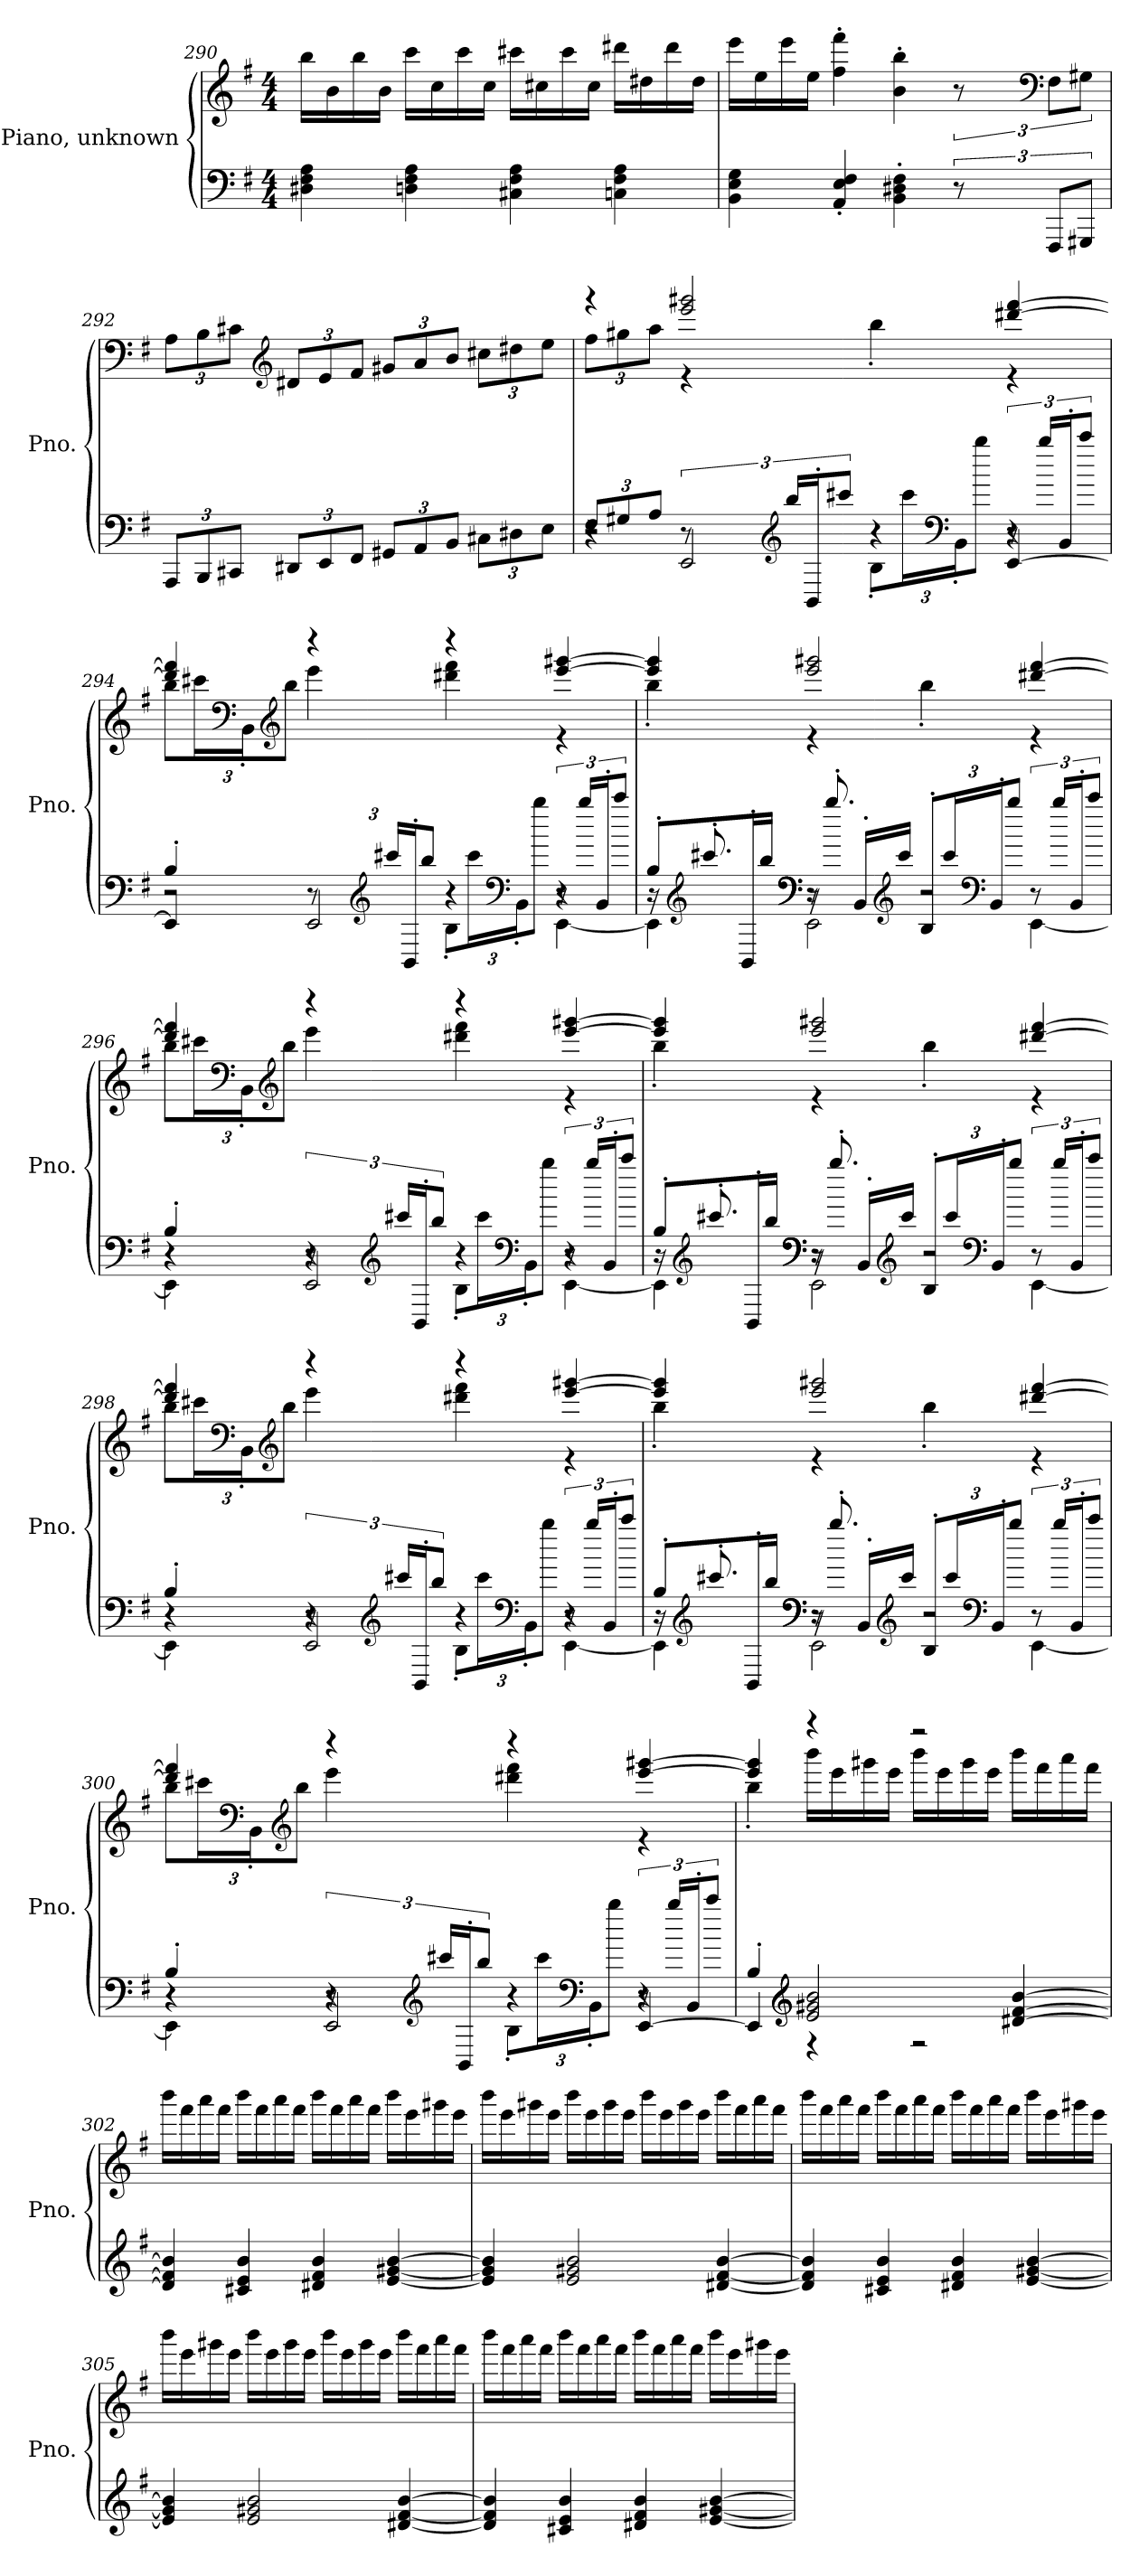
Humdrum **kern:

**kern	**kern
*part1	*part1
*staff2	*staff1
*I"Piano, unknown	*
*I'Pno.	*
*clefF4	*clefG2
*k[f#]	*k[f#]
*M4/4	*M4/4
=290	=290
4D#X\ 4F#\ 4A\	16bb\LL
.	16b\
.	16bb\
.	16b\JJ
4Dn\ 4F#\ 4A\	16ccc\LL
.	16cc\
.	16ccc\
.	16cc\JJ
4C#X\ 4F#\ 4A\	16ccc#X\LL
.	16cc#X\
.	16ccc#\
.	16cc#\JJ
4Cn\ 4F#\ 4A\	16ddd#X\LL
.	16dd#X\
.	16ddd#\
.	16dd#\JJ
!!LO:LB:g=z
=291	=291
4BB\ 4E\ 4G\	16eee\LL
.	16ee\
.	16eee\
.	16ee\JJ
4AA/' 4E/' 4F#/'	4ff#\' 4fff#\'
4BB\' 4D#X\' 4F#\'	4b\' 4bb\'
12r	12r
*	*clefF4
12FFF#/L	12F#\L
12GGG#X/J	12G#X\J
=292	=292
*Xbrackettup	*Xbrackettup
12AAA/L	12A\L
12BBB/	12B\
12CC#X/J	12c#X\J
*	*clefG2
12DD#X/L	12d#X/L
12EE/	12e/
12FF#/J	12f#/J
12GG#X/L	12g#X/L
12AA/	12a/
12BB/J	12b/J
12C#X\L	12cc#X\L
12D#X\	12dd#X\
12E\J	12ee\J
!!LO:LB:g=z
=293	=293
*^	*^
*	*^	*	*
12F#/L	2r	4r	4r	12ff#\L
12G#X/	.	.	.	12gg#X\
12A/J	.	.	.	12aa\J
*brackettup	*	*	*	*
12r	.	2EE/	2eee/ 2ggg#X/	4r
*clefG2	*	*	*	*
24bb/LL	.	.	.	.
24BB'/J	.	.	.	.
12ccc#X/J	.	.	.	.
*	*Xbrackettup	*	*	*
4r	12B'\L	.	.	4bb'\
.	24ccc#\L	.	.	.
*clefF4	*	*	*	*
.	24BB'\J	.	.	.
.	12bb\J	.	.	.
*brackettup	*	*	*	*
12r	4r	[4EE/	[4ddd#X/ [4fff#/	4r
24bb/LL	.	.	.	.
24BB'/J	.	.	.	.
12ccc#/J	.	.	.	.
!!LO:LB:g=z	!!
=294	=294	=294	=294	=294
4B'/	2r	4EE/]	4ddd#/] 4fff#/]	12bb\L
.	.	.	.	24ccc#X\L
*	*	*	*clefF4	*
.	.	.	.	24BB'\J
*	*	*	*clefG2	*
.	.	.	.	12bb\J
12r	.	2EE/	4r	4eee\
*clefG2	*	*	*	*
24ccc#X/LL	.	.	.	.
24BB'/J	.	.	.	.
12bb/J	.	.	.	.
*	*Xbrackettup	*	*	*
4r	12B'\L	.	4r	4ddd#X\ 4fff#\
.	24ccc#\L	.	.	.
*clefF4	*	*	*	*
.	24BB'\J	.	.	.
.	12bb\J	.	.	.
*brackettup	*	*	*	*
12r	[4EE\	4r	[4eee/ [4ggg#X/	4r
24bb/LL	.	.	.	.
24BB'/J	.	.	.	.
12ccc#/J	.	.	.	.
!!LO:LB:g=z	!!
=295	=295	=295	=295	=295
8B'/L	4EE\]	16r	4eee/] 4ggg#/]	4bb'\
*clefG2	*	*	*	*
.	.	8.ccc#X'/	.	.
16BB'/L	.	.	.	.
16bb/JJ	.	.	.	.
*clefF4	*	*	*	*
8r	2EE\	16r	2eee/ 2ggg#X/	4r
.	.	8.bb'/	.	.
16BB'/LL	.	.	.	.
*clefG2	*	*	*	*
16ccc#/JJ	.	.	.	.
*Xbrackettup	*	*	*	*
12B'/L	.	2r	.	4bb'\
24ccc#/L	.	.	.	.
*clefF4	*	*	*	*
24BB'/J	.	.	.	.
12bb/J	.	.	.	.
*brackettup	*	*	*	*
12r	[4EE\	.	[4ddd#X/ [4fff#/	4r
24bb/LL	.	.	.	.
24BB'/J	.	.	.	.
12ccc#/J	.	.	.	.
!!LO:LB:g=z	!!
=296	=296	=296	=296	=296
4B'/	4EE\]	4r	4ddd#/] 4fff#/]	12bb\L
.	.	.	.	24ccc#X\L
*	*	*	*clefF4	*
.	.	.	.	24BB'\J
*	*	*	*clefG2	*
.	.	.	.	12bb\J
12r	4r	2EE/	4r	4eee\
*clefG2	*	*	*	*
24ccc#X/LL	.	.	.	.
24BB'/J	.	.	.	.
12bb/J	.	.	.	.
*	*Xbrackettup	*	*	*
4r	12B'\L	.	4r	4ddd#X\ 4fff#\
.	24ccc#\L	.	.	.
*clefF4	*	*	*	*
.	24BB'\J	.	.	.
.	12bb\J	.	.	.
*brackettup	*	*	*	*
12r	[4EE\	4r	[4eee/ [4ggg#X/	4r
24bb/LL	.	.	.	.
24BB'/J	.	.	.	.
12ccc#/J	.	.	.	.
!!LO:PB:g=z	!!
=297	=297	=297	=297	=297
8B'/L	4EE\]	16r	4eee/] 4ggg#/]	4bb'\
*clefG2	*	*	*	*
.	.	8.ccc#X'/	.	.
16BB'/L	.	.	.	.
16bb/JJ	.	.	.	.
*clefF4	*	*	*	*
8r	2EE\	16r	2eee/ 2ggg#X/	4r
.	.	8.bb'/	.	.
16BB'/LL	.	.	.	.
*clefG2	*	*	*	*
16ccc#/JJ	.	.	.	.
*Xbrackettup	*	*	*	*
12B'/L	.	2r	.	4bb'\
24ccc#/L	.	.	.	.
*clefF4	*	*	*	*
24BB'/J	.	.	.	.
12bb/J	.	.	.	.
*brackettup	*	*	*	*
12r	[4EE\	.	[4ddd#X/ [4fff#/	4r
24bb/LL	.	.	.	.
24BB'/J	.	.	.	.
12ccc#/J	.	.	.	.
!!LO:LB:g=z	!!
=298	=298	=298	=298	=298
4B'/	4EE\]	4r	4ddd#/] 4fff#/]	12bb\L
.	.	.	.	24ccc#X\L
*	*	*	*clefF4	*
.	.	.	.	24BB'\J
*	*	*	*clefG2	*
.	.	.	.	12bb\J
12r	4r	2EE/	4r	4eee\
*clefG2	*	*	*	*
24ccc#X/LL	.	.	.	.
24BB'/J	.	.	.	.
12bb/J	.	.	.	.
*	*Xbrackettup	*	*	*
4r	12B'\L	.	4r	4ddd#X\ 4fff#\
.	24ccc#\L	.	.	.
*clefF4	*	*	*	*
.	24BB'\J	.	.	.
.	12bb\J	.	.	.
*brackettup	*	*	*	*
12r	[4EE\	4r	[4eee/ [4ggg#X/	4r
24bb/LL	.	.	.	.
24BB'/J	.	.	.	.
12ccc#/J	.	.	.	.
!!LO:LB:g=z	!!
=299	=299	=299	=299	=299
8B'/L	4EE\]	16r	4eee/] 4ggg#/]	4bb'\
*clefG2	*	*	*	*
.	.	8.ccc#X'/	.	.
16BB'/L	.	.	.	.
16bb/JJ	.	.	.	.
*clefF4	*	*	*	*
8r	2EE\	16r	2eee/ 2ggg#X/	4r
.	.	8.bb'/	.	.
16BB'/LL	.	.	.	.
*clefG2	*	*	*	*
16ccc#/JJ	.	.	.	.
*Xbrackettup	*	*	*	*
12B'/L	.	2r	.	4bb'\
24ccc#/L	.	.	.	.
*clefF4	*	*	*	*
24BB'/J	.	.	.	.
12bb/J	.	.	.	.
*brackettup	*	*	*	*
12r	[4EE\	.	[4ddd#X/ [4fff#/	4r
24bb/LL	.	.	.	.
24BB'/J	.	.	.	.
12ccc#/J	.	.	.	.
!!LO:LB:g=z	!!
=300	=300	=300	=300	=300
4B'/	4EE\]	4r	4ddd#/] 4fff#/]	12bb\L
.	.	.	.	24ccc#X\L
*	*	*	*clefF4	*
.	.	.	.	24BB'\J
*	*	*	*clefG2	*
.	.	.	.	12bb\J
12r	4r	2EE/	4r	4eee\
*clefG2	*	*	*	*
24ccc#X/LL	.	.	.	.
24BB'/J	.	.	.	.
12bb/J	.	.	.	.
*	*Xbrackettup	*	*	*
4r	12B'\L	.	4r	4ddd#X\ 4fff#\
.	24ccc#\L	.	.	.
*clefF4	*	*	*	*
.	24BB'\J	.	.	.
.	12bb\J	.	.	.
*brackettup	*	*	*	*
12r	4r	[4EE/	[4eee/ [4ggg#X/	4r
24bb/LL	.	.	.	.
24BB'/J	.	.	.	.
12ccc#/J	.	.	.	.
*	*v	*v	*	*
!!LO:LB:g=z	!!
=301	=301	=301	=301
4B'/	4EE/]	4eee/] 4ggg#/]	4bb'\
*clefG2	*	*	*
2e/ 2g#X/ 2b/	4r	4r	16bbb\LL
.	.	.	16eee\
.	.	.	16ggg#X\
.	.	.	16eee\JJ
.	2r	2r	16bbb\LL
.	.	.	16eee\
.	.	.	16ggg#\
.	.	.	16eee\JJ
[4d#X/ [4f#/ [4b/	.	.	16bbb\LL
.	.	.	16fff#\
.	.	.	16aaa\
.	.	.	16fff#\JJ
*v	*v	*	*
*	*v	*v
=302	=302
4d#/] 4f#/] 4b/]	16bbb\LL
.	16fff#\
.	16aaa\
.	16fff#\JJ
4c#X/ 4e/ 4b/	16bbb\LL
.	16fff#\
.	16aaa\
.	16fff#\JJ
4d#X/ 4f#/ 4b/	16bbb\LL
.	16fff#\
.	16aaa\
.	16fff#\JJ
[4e/ [4g#X/ [4b/	16bbb\LL
.	16eee\
.	16ggg#X\
.	16eee\JJ
!!LO:LB:g=z
=303	=303
4e/] 4g#/] 4b/]	16bbb\LL
.	16eee\
.	16ggg#X\
.	16eee\JJ
2e/ 2g#X/ 2b/	16bbb\LL
.	16eee\
.	16ggg#\
.	16eee\JJ
.	16bbb\LL
.	16eee\
.	16ggg#\
.	16eee\JJ
[4d#X/ [4f#/ [4b/	16bbb\LL
.	16fff#\
.	16aaa\
.	16fff#\JJ
=304	=304
4d#/] 4f#/] 4b/]	16bbb\LL
.	16fff#\
.	16aaa\
.	16fff#\JJ
4c#X/ 4e/ 4b/	16bbb\LL
.	16fff#\
.	16aaa\
.	16fff#\JJ
4d#X/ 4f#/ 4b/	16bbb\LL
.	16fff#\
.	16aaa\
.	16fff#\JJ
[4e/ [4g#X/ [4b/	16bbb\LL
.	16eee\
.	16ggg#X\
.	16eee\JJ
!!LO:PB:g=z
=305	=305
4e/] 4g#/] 4b/]	16bbb\LL
.	16eee\
.	16ggg#X\
.	16eee\JJ
2e/ 2g#X/ 2b/	16bbb\LL
.	16eee\
.	16ggg#\
.	16eee\JJ
.	16bbb\LL
.	16eee\
.	16ggg#\
.	16eee\JJ
[4d#X/ [4f#/ [4b/	16bbb\LL
.	16fff#\
.	16aaa\
.	16fff#\JJ
=306	=306
4d#/] 4f#/] 4b/]	16bbb\LL
.	16fff#\
.	16aaa\
.	16fff#\JJ
4c#X/ 4e/ 4b/	16bbb\LL
.	16fff#\
.	16aaa\
.	16fff#\JJ
4d#X/ 4f#/ 4b/	16bbb\LL
.	16fff#\
.	16aaa\
.	16fff#\JJ
[4e/ [4g#X/ [4b/	16bbb\LL
.	16eee\
.	16ggg#X\
.	16eee\JJ
=	=
*-	*-
